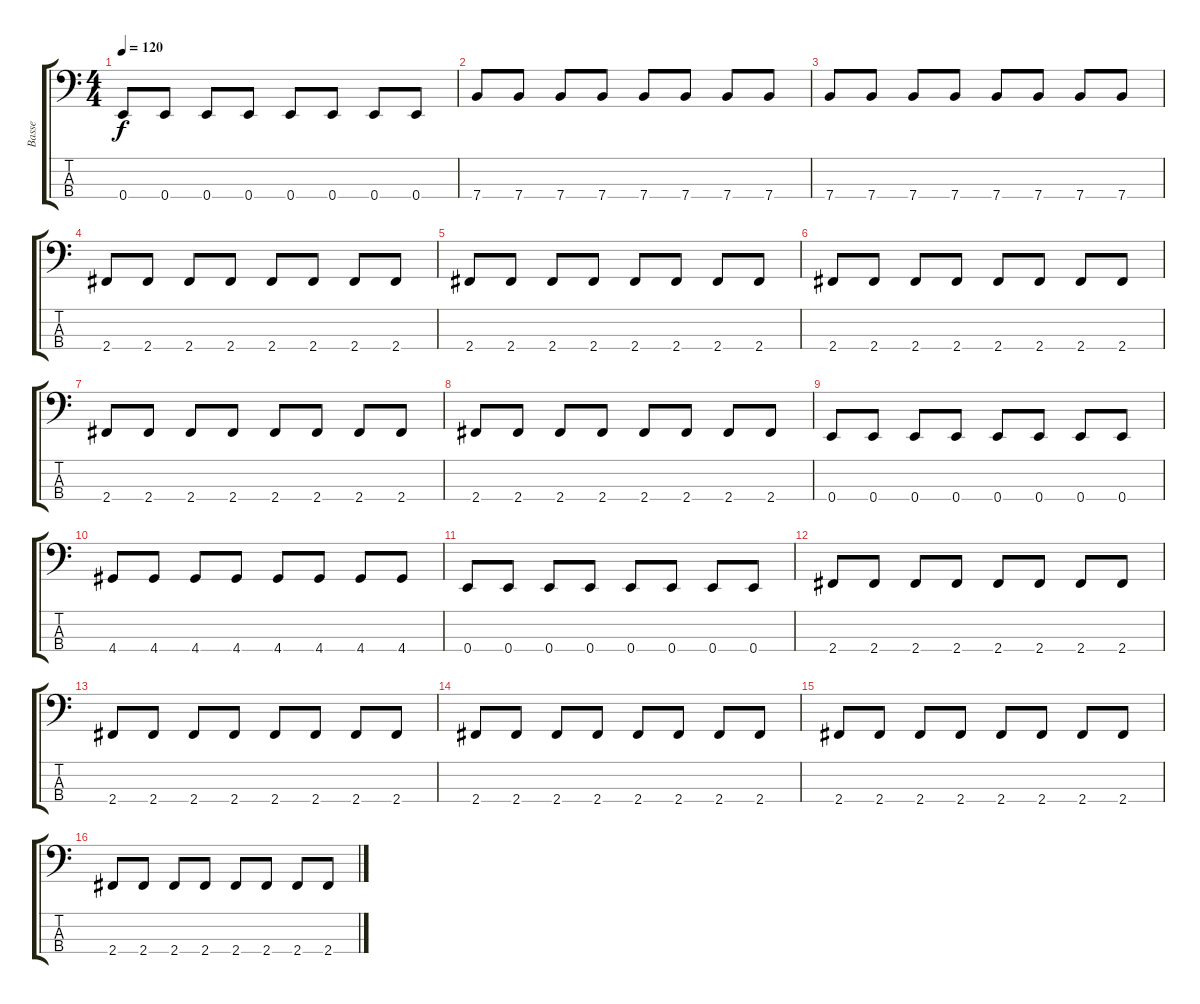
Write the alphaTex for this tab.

\track ("Basse" "Basse") {instrument electricbasspick}
\staff {score tabs}
\tuning (G2 D2 A1 E1) {hide}
\ts (4 4)
\tempo 120
\clef f4
\ks c
0.4.8{dy f} 0.4.8 0.4.8 0.4.8 0.4.8 0.4.8 0.4.8 0.4.8 |
7.4.8 7.4.8 7.4.8 7.4.8 7.4.8 7.4.8 7.4.8 7.4.8 |
7.4.8 7.4.8 7.4.8 7.4.8 7.4.8 7.4.8 7.4.8 7.4.8 |
2.4.8 2.4.8 2.4.8 2.4.8 2.4.8 2.4.8 2.4.8 2.4.8 |
2.4.8 2.4.8 2.4.8 2.4.8 2.4.8 2.4.8 2.4.8 2.4.8 |
2.4.8 2.4.8 2.4.8 2.4.8 2.4.8 2.4.8 2.4.8 2.4.8 |
2.4.8 2.4.8 2.4.8 2.4.8 2.4.8 2.4.8 2.4.8 2.4.8 |
2.4.8 2.4.8 2.4.8 2.4.8 2.4.8 2.4.8 2.4.8 2.4.8 |
0.4.8 0.4.8 0.4.8 0.4.8 0.4.8 0.4.8 0.4.8 0.4.8 |
4.4.8 4.4.8 4.4.8 4.4.8 4.4.8 4.4.8 4.4.8 4.4.8 |
0.4.8 0.4.8 0.4.8 0.4.8 0.4.8 0.4.8 0.4.8 0.4.8 |
2.4.8 2.4.8 2.4.8 2.4.8 2.4.8 2.4.8 2.4.8 2.4.8 |
2.4.8 2.4.8 2.4.8 2.4.8 2.4.8 2.4.8 2.4.8 2.4.8 |
2.4.8 2.4.8 2.4.8 2.4.8 2.4.8 2.4.8 2.4.8 2.4.8 |
2.4.8 2.4.8 2.4.8 2.4.8 2.4.8 2.4.8 2.4.8 2.4.8 |
2.4.8 2.4.8 2.4.8 2.4.8 2.4.8 2.4.8 2.4.8 2.4.8
